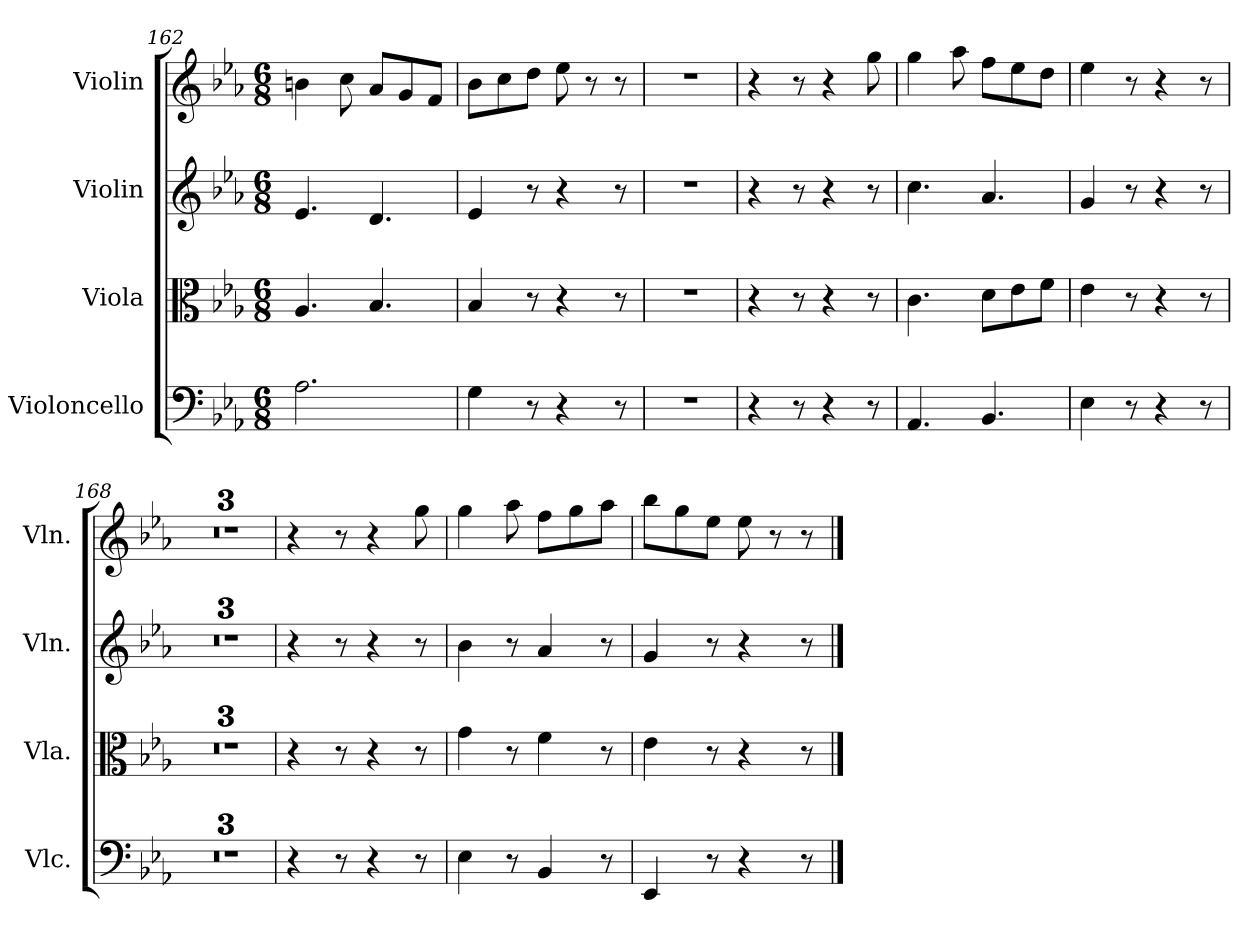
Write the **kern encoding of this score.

**kern	**kern	**kern	**kern
*part4	*part3	*part2	*part1
*staff4	*staff3	*staff2	*staff1
*I"Violoncello	*I"Viola	*I"Violin	*I"Violin
*I'Vlc.	*I'Vla.	*I'Vln.	*I'Vln.
*clefF4	*clefC3	*clefG2	*clefG2
*k[b-e-a-]	*k[b-e-a-]	*k[b-e-a-]	*k[b-e-a-]
*E-:	*E-:	*E-:	*E-:
*M6/8	*M6/8	*M6/8	*M6/8
=162	=162	=162	=162
2.A-\	4.A-/	4.e-/	4bn\
.	.	.	8cc\
.	4.B-/	4.d/	8a-/L
.	.	.	8g/
.	.	.	8f/J
=163	=163	=163	=163
4G\	4B-/	4e-/	8b-\L
.	.	.	8cc\
8r	8r	8r	8dd\J
4r	4r	4r	8ee-\
.	.	.	8r
8r	8r	8r	8r
=164	=164	=164	=164
2.r	2.r	2.r	2.r
=165	=165	=165	=165
4r	4r	4r	4r
8r	8r	8r	8r
4r	4r	4r	4r
8r	8r	8r	8gg\
=166	=166	=166	=166
4.AA-/	4.c\	4.cc\	4gg\
.	.	.	8aa-\
4.BB-/	8d\L	4.a-/	8ff\L
.	8e-\	.	8ee-\
.	8f\J	.	8dd\J
=167	=167	=167	=167
4E-\	4e-\	4g/	4ee-\
8r	8r	8r	8r
4r	4r	4r	4r
8r	8r	8r	8r
=168	=168	=168	=168
2.r	2.r	2.r	2.r
=169	=169	=169	=169
2.r	2.r	2.r	2.r
=170	=170	=170	=170
2.r	2.r	2.r	2.r
=171	=171	=171	=171
4r	4r	4r	4r
8r	8r	8r	8r
4r	4r	4r	4r
8r	8r	8r	8gg\
=172	=172	=172	=172
4E-\	4g\	4b-\	4gg\
8r	8r	8r	8aa-\
4BB-/	4f\	4a-/	8ff\L
.	.	.	8gg\
8r	8r	8r	8aa-\J
=173	=173	=173	=173
4EE-/	4e-\	4g/	8bb-\L
.	.	.	8gg\
8r	8r	8r	8ee-\J
4r	4r	4r	8ee-\
.	.	.	8r
8r	8r	8r	8r
==	==	==	==
*-	*-	*-	*-
